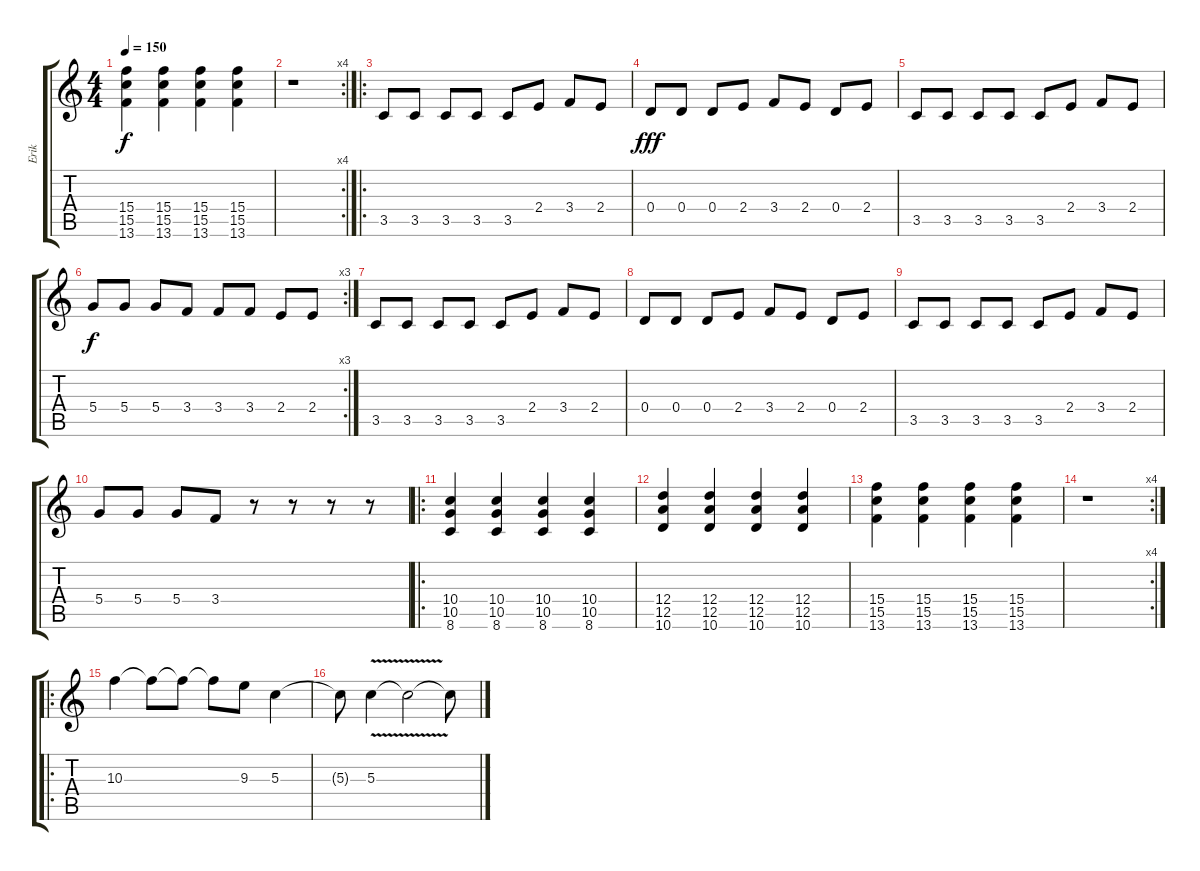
\track ("Erik " "Erik ") {instrument overdrivenguitar}
\staff {score tabs}
\tuning (E4 B3 G3 D3 A2 E2) {hide}
\ts (4 4)
\tempo 150
\clef g2
\ks c
(15.4 15.5 13.6).4{dy f} (15.4 15.5 13.6).4 (15.4 15.5 13.6).4 (15.4 15.5 13.6).4 |
\rc 4
r.1 |
\ro
3.5.8 3.5.8 3.5.8 3.5.8 3.5.8 2.4.8 3.4.8 2.4.8 |
0.4.8{dy fff} 0.4.8 0.4.8 2.4.8 3.4.8 2.4.8 0.4.8 2.4.8 |
3.5.8 3.5.8 3.5.8 3.5.8 3.5.8 2.4.8 3.4.8 2.4.8 |
\rc 3
5.4.8{dy f} 5.4.8 5.4.8 3.4.8 3.4.8 3.4.8 2.4.8 2.4.8 |
3.5.8 3.5.8 3.5.8 3.5.8 3.5.8 2.4.8 3.4.8 2.4.8 |
0.4.8 0.4.8 0.4.8 2.4.8 3.4.8 2.4.8 0.4.8 2.4.8 |
3.5.8 3.5.8 3.5.8 3.5.8 3.5.8 2.4.8 3.4.8 2.4.8 |
5.4.8 5.4.8 5.4.8 3.4.8 r.8 r.8 r.8 r.8 |
\ro
(10.4 10.5 8.6).4 (10.4 10.5 8.6).4 (10.4 10.5 8.6).4 (10.4 10.5 8.6).4 |
(12.4 12.5 10.6).4 (12.4 12.5 10.6).4 (12.4 12.5 10.6).4 (12.4 12.5 10.6).4 |
(15.4 15.5 13.6).4 (15.4 15.5 13.6).4 (15.4 15.5 13.6).4 (15.4 15.5 13.6).4 |
\rc 4
r.1 |
\ro
10.3.4 10.3{t}.8 10.3{t}.8 10.3{t}.8 9.3.8 5.3.4 |
5.3{t}.8 5.3{v}.4 5.3{t}.2 5.3{t}.8
